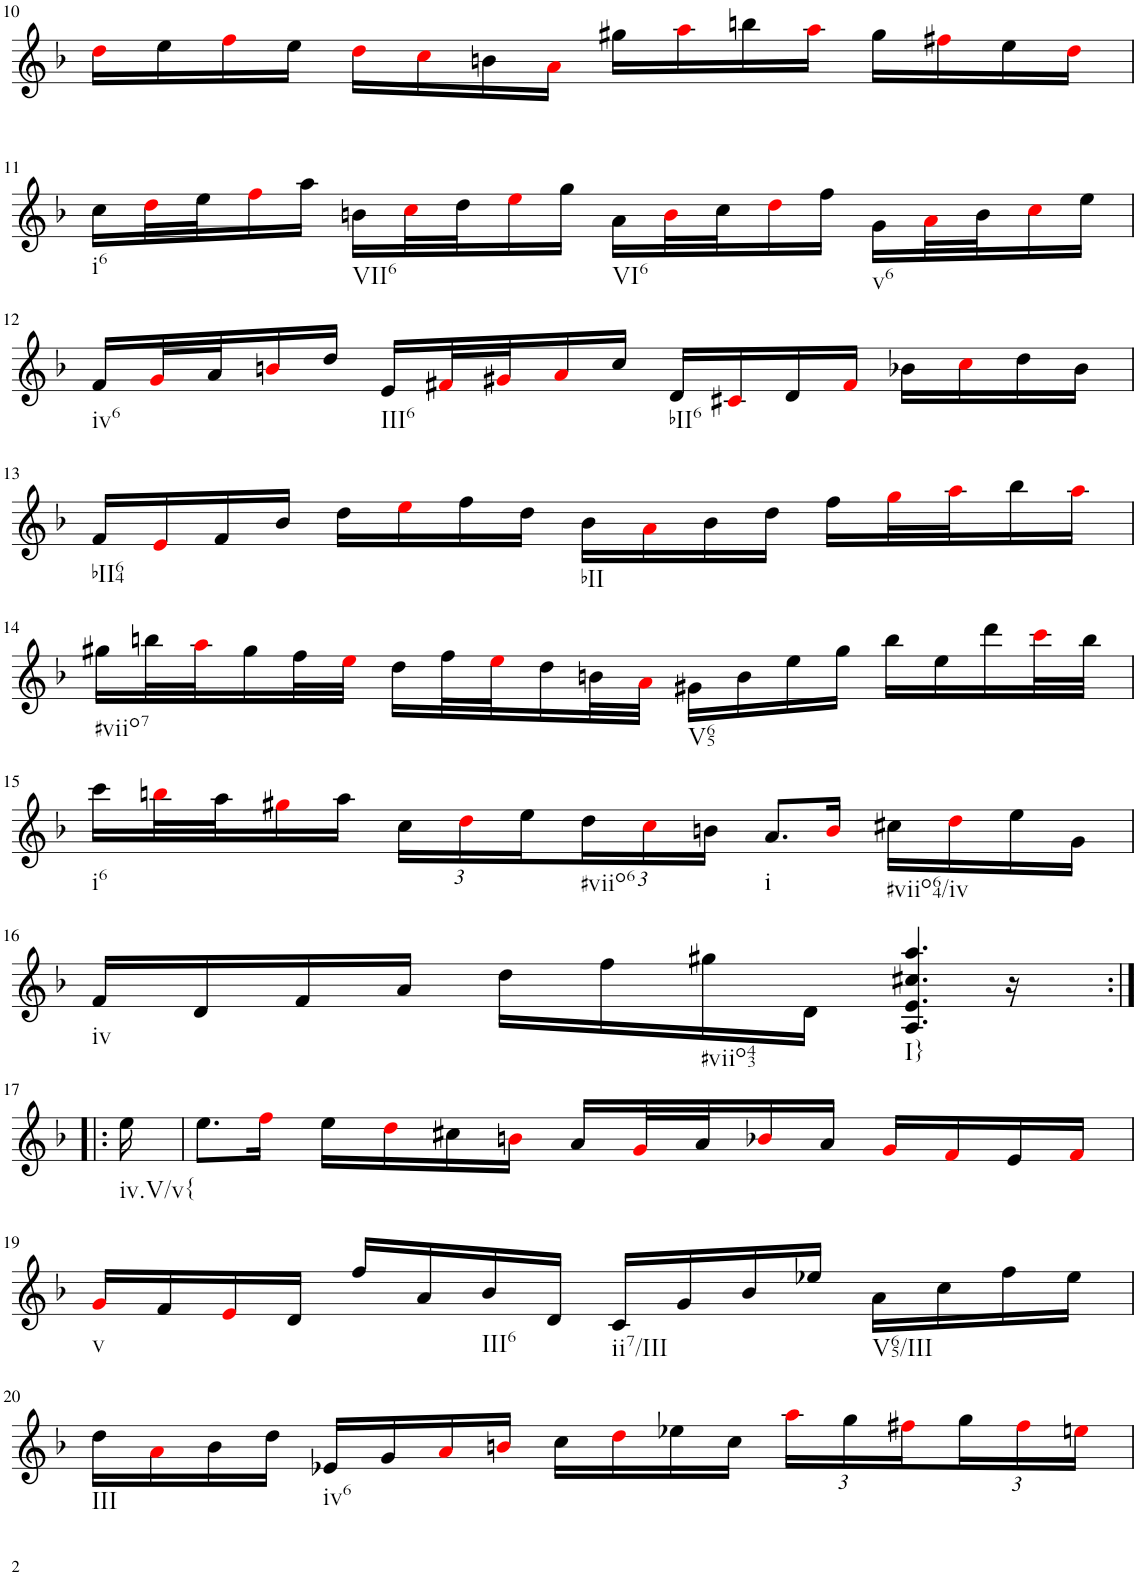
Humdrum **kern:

**kern
*part1
*staff1
*I"Violin
*I'Vln.
!!LO:PB:g=z
*clefG2
*k[b-]
*M4/4
=10
16ddi\LL
16ee\
16ffi\
16ee\JJ
16ddi\LL
16cci\
16bn\
16ai\JJ
16gg#X\LL
16aai\
16bbn\
16aai\JJ
16gg#\LL
16ff#Xi\
16ee\
16ddi\JJ
!!LO:LB:g=z
=11
!LO:TX:b:t=i6
16cc\LL
32ddi\L
32ee\J
16ffi\
16aa\JJ
!LO:TX:b:t=VII6
16bn\LL
32cci\L
32dd\J
16eei\
16gg\JJ
!LO:TX:b:t=VI6
16a\LL
32bi\L
32cc\J
16ddi\
16ff\JJ
!LO:TX:b:t=v6
16g\LL
32ai\L
32b\J
16cci\
16ee\JJ
!!LO:LB:g=z
=12
!LO:TX:b:t=iv6
16f/LL
32gi/L
32a/J
16bni/
16dd/JJ
!LO:TX:b:t=III6
16e/LL
32f#Xi/L
32g#Xi/J
16ai/
16cc/JJ
!LO:TX:b:t=bII6
16d/LL
16c#Xi/
16d/
16f#i/JJ
16b-X\LL
16cci\
16dd\
16b-\JJ
!!LO:LB:g=z
=13
!LO:TX:b:t=bII64
16f/LL
16ei/
16f/
16b-/JJ
16dd\LL
16eei\
16ff\
16dd\JJ
!LO:TX:b:t=bII
16b-\LL
16ai\
16b-\
16dd\JJ
16ff\LL
32ggi\L
32aai\J
16bb-\
16aai\JJ
!!LO:LB:g=z
=14
!LO:TX:b:t=#viio7
16gg#X\LL
32bbn\L
32aai\J
16gg#\
32ff\L
32eei\JJJ
16dd\LL
32ff\L
32eei\J
16dd\
32bn\L
32ai\JJJ
!LO:TX:b:t=V65
16g#X\LL
16b\
16ee\
16gg#\JJ
16bb\LL
16ee\
16ddd\
32ccci\L
32bb\JJJ
!!LO:LB:g=z
=15
!LO:TX:b:t=i6
16ccc\LL
32bbni\L
32aa\J
16gg#Xi\
16aa\JJ
*Xbrackettup
24cc\LL
24ddi\
24ee\
!LO:TX:b:t=#viio6
24dd\
24cci\
24bn\JJ
!LO:TX:b:t=i
8.a/L
16bi/Jk
!LO:TX:b:t=#viio64/iv
16cc#X\LL
16ddi\
16ee\
16g\JJ
!!LO:LB:g=z
=16
!LO:TX:b:t=iv
16f/LL
16d/
16f/
16a/JJ
16dd\LL
16ff\
!LO:TX:b:t=#viio43
16gg#X\
16d\JJ
!LO:TX:b:t=I}
4.A/ 4.e/ 4.cc#X/ 4.aa/
16r
!!LO:LB:g=z
=17:|!|:
!LO:TX:b:t=iv.V/v{
16ee\
=18
8.ee\L
16ffi\Jk
16ee\LL
16ddi\
16cc#X\
16bni\JJ
16a/LL
32gi/L
32a/J
16b-Xi/
16a/JJ
16gi/LL
16fi/
16e/
16fi/JJ
!!LO:LB:g=z
=19
!LO:TX:b:t=v
16gi/LL
16f/
16ei/
16d/JJ
16ff/LL
16a/
!LO:TX:b:t=III6
16b-/
16d/JJ
!LO:TX:b:t=ii7/III
16c/LL
16g/
16b-/
16ee-X/JJ
!LO:TX:b:t=V65/III
16a\LL
16cc\
16ff\
16ee-\JJ
!!LO:LB:g=z
=20
!LO:TX:b:t=III
16dd\LL
16ai\
16b-\
16dd\JJ
!LO:TX:b:t=iv6
16e-X/LL
16g/
16ai/
16bni/JJ
16cc\LL
16ddi\
16ee-X\
16cc\JJ
24aai\LL
24gg\
24ff#Xi\
24gg\
24ff#i\
24eeni\JJ
=
*-
